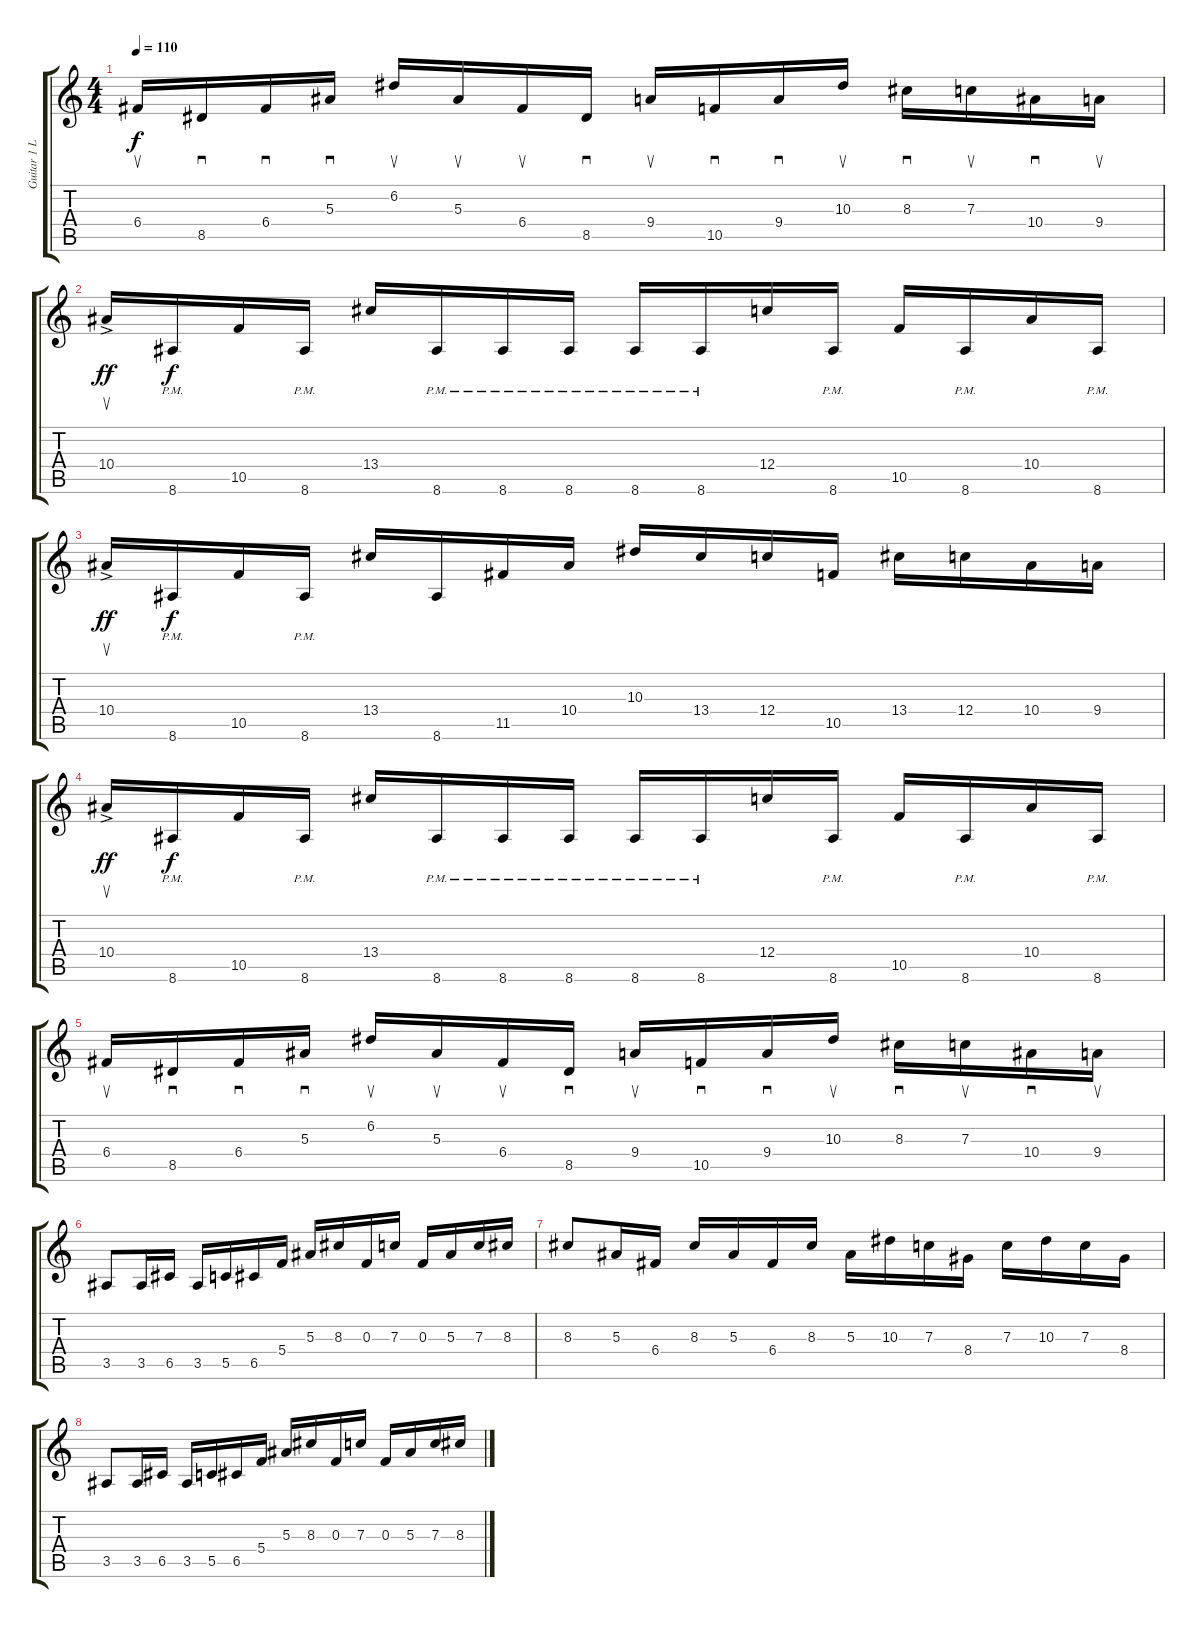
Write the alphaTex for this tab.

\track ("Guitar 1 Lead" "Guitar 1 L") {instrument distortionguitar}
\staff {score tabs}
\tuning (D4 A3 F3 C3 G2 D2) {hide}
\ts (4 4)
\tempo 110
\clef g2
\ks c
6.4.16{su dy f} 8.5.16{sd} 6.4.16{sd} 5.3.16{sd} 6.2.16{su} 5.3.16{su} 6.4.16{su} 8.5.16{sd} 9.4.16{su} 10.5.16{sd} 9.4.16{sd} 10.3.16{su} 8.3.16{sd} 7.3.16{su} 10.4.16{sd} 9.4.16{su} |
10.4{ac}.16{su dy ff} 8.6{pm}.16{dy f} 10.5.16 8.6{pm}.16 13.4.16 8.6{pm}.16 8.6{pm}.16 8.6{pm}.16 8.6{pm}.16 8.6{pm}.16 12.4.16 8.6{pm}.16 10.5.16 8.6{pm}.16 10.4.16 8.6{pm}.16 |
10.4{ac}.16{su dy ff} 8.6{pm}.16{dy f} 10.5.16 8.6{pm}.16 13.4.16 8.6.16 11.5.16 10.4.16 10.3.16 13.4.16 12.4.16 10.5.16 13.4.16 12.4.16 10.4.16 9.4.16 |
10.4{ac}.16{su dy ff} 8.6{pm}.16{dy f} 10.5.16 8.6{pm}.16 13.4.16 8.6{pm}.16 8.6{pm}.16 8.6{pm}.16 8.6{pm}.16 8.6{pm}.16 12.4.16 8.6{pm}.16 10.5.16 8.6{pm}.16 10.4.16 8.6{pm}.16 |
6.4.16{su} 8.5.16{sd} 6.4.16{sd} 5.3.16{sd} 6.2.16{su} 5.3.16{su} 6.4.16{su} 8.5.16{sd} 9.4.16{su} 10.5.16{sd} 9.4.16{sd} 10.3.16{su} 8.3.16{sd} 7.3.16{su} 10.4.16{sd} 9.4.16{su} |
3.5.8 3.5.16 6.5.16 3.5.16 5.5.16 6.5.16 5.4.16 5.3.16 8.3.16 0.3.16 7.3.16 0.3.16 5.3.16 7.3.16 8.3.16 |
8.3.8 5.3.16 6.4.16 8.3.16 5.3.16 6.4.16 8.3.16 5.3.16 10.3.16 7.3.16 8.4.16 7.3.16 10.3.16 7.3.16 8.4.16 |
3.5.8 3.5.16 6.5.16 3.5.16 5.5.16 6.5.16 5.4.16 5.3.16 8.3.16 0.3.16 7.3.16 0.3.16 5.3.16 7.3.16 8.3.16
